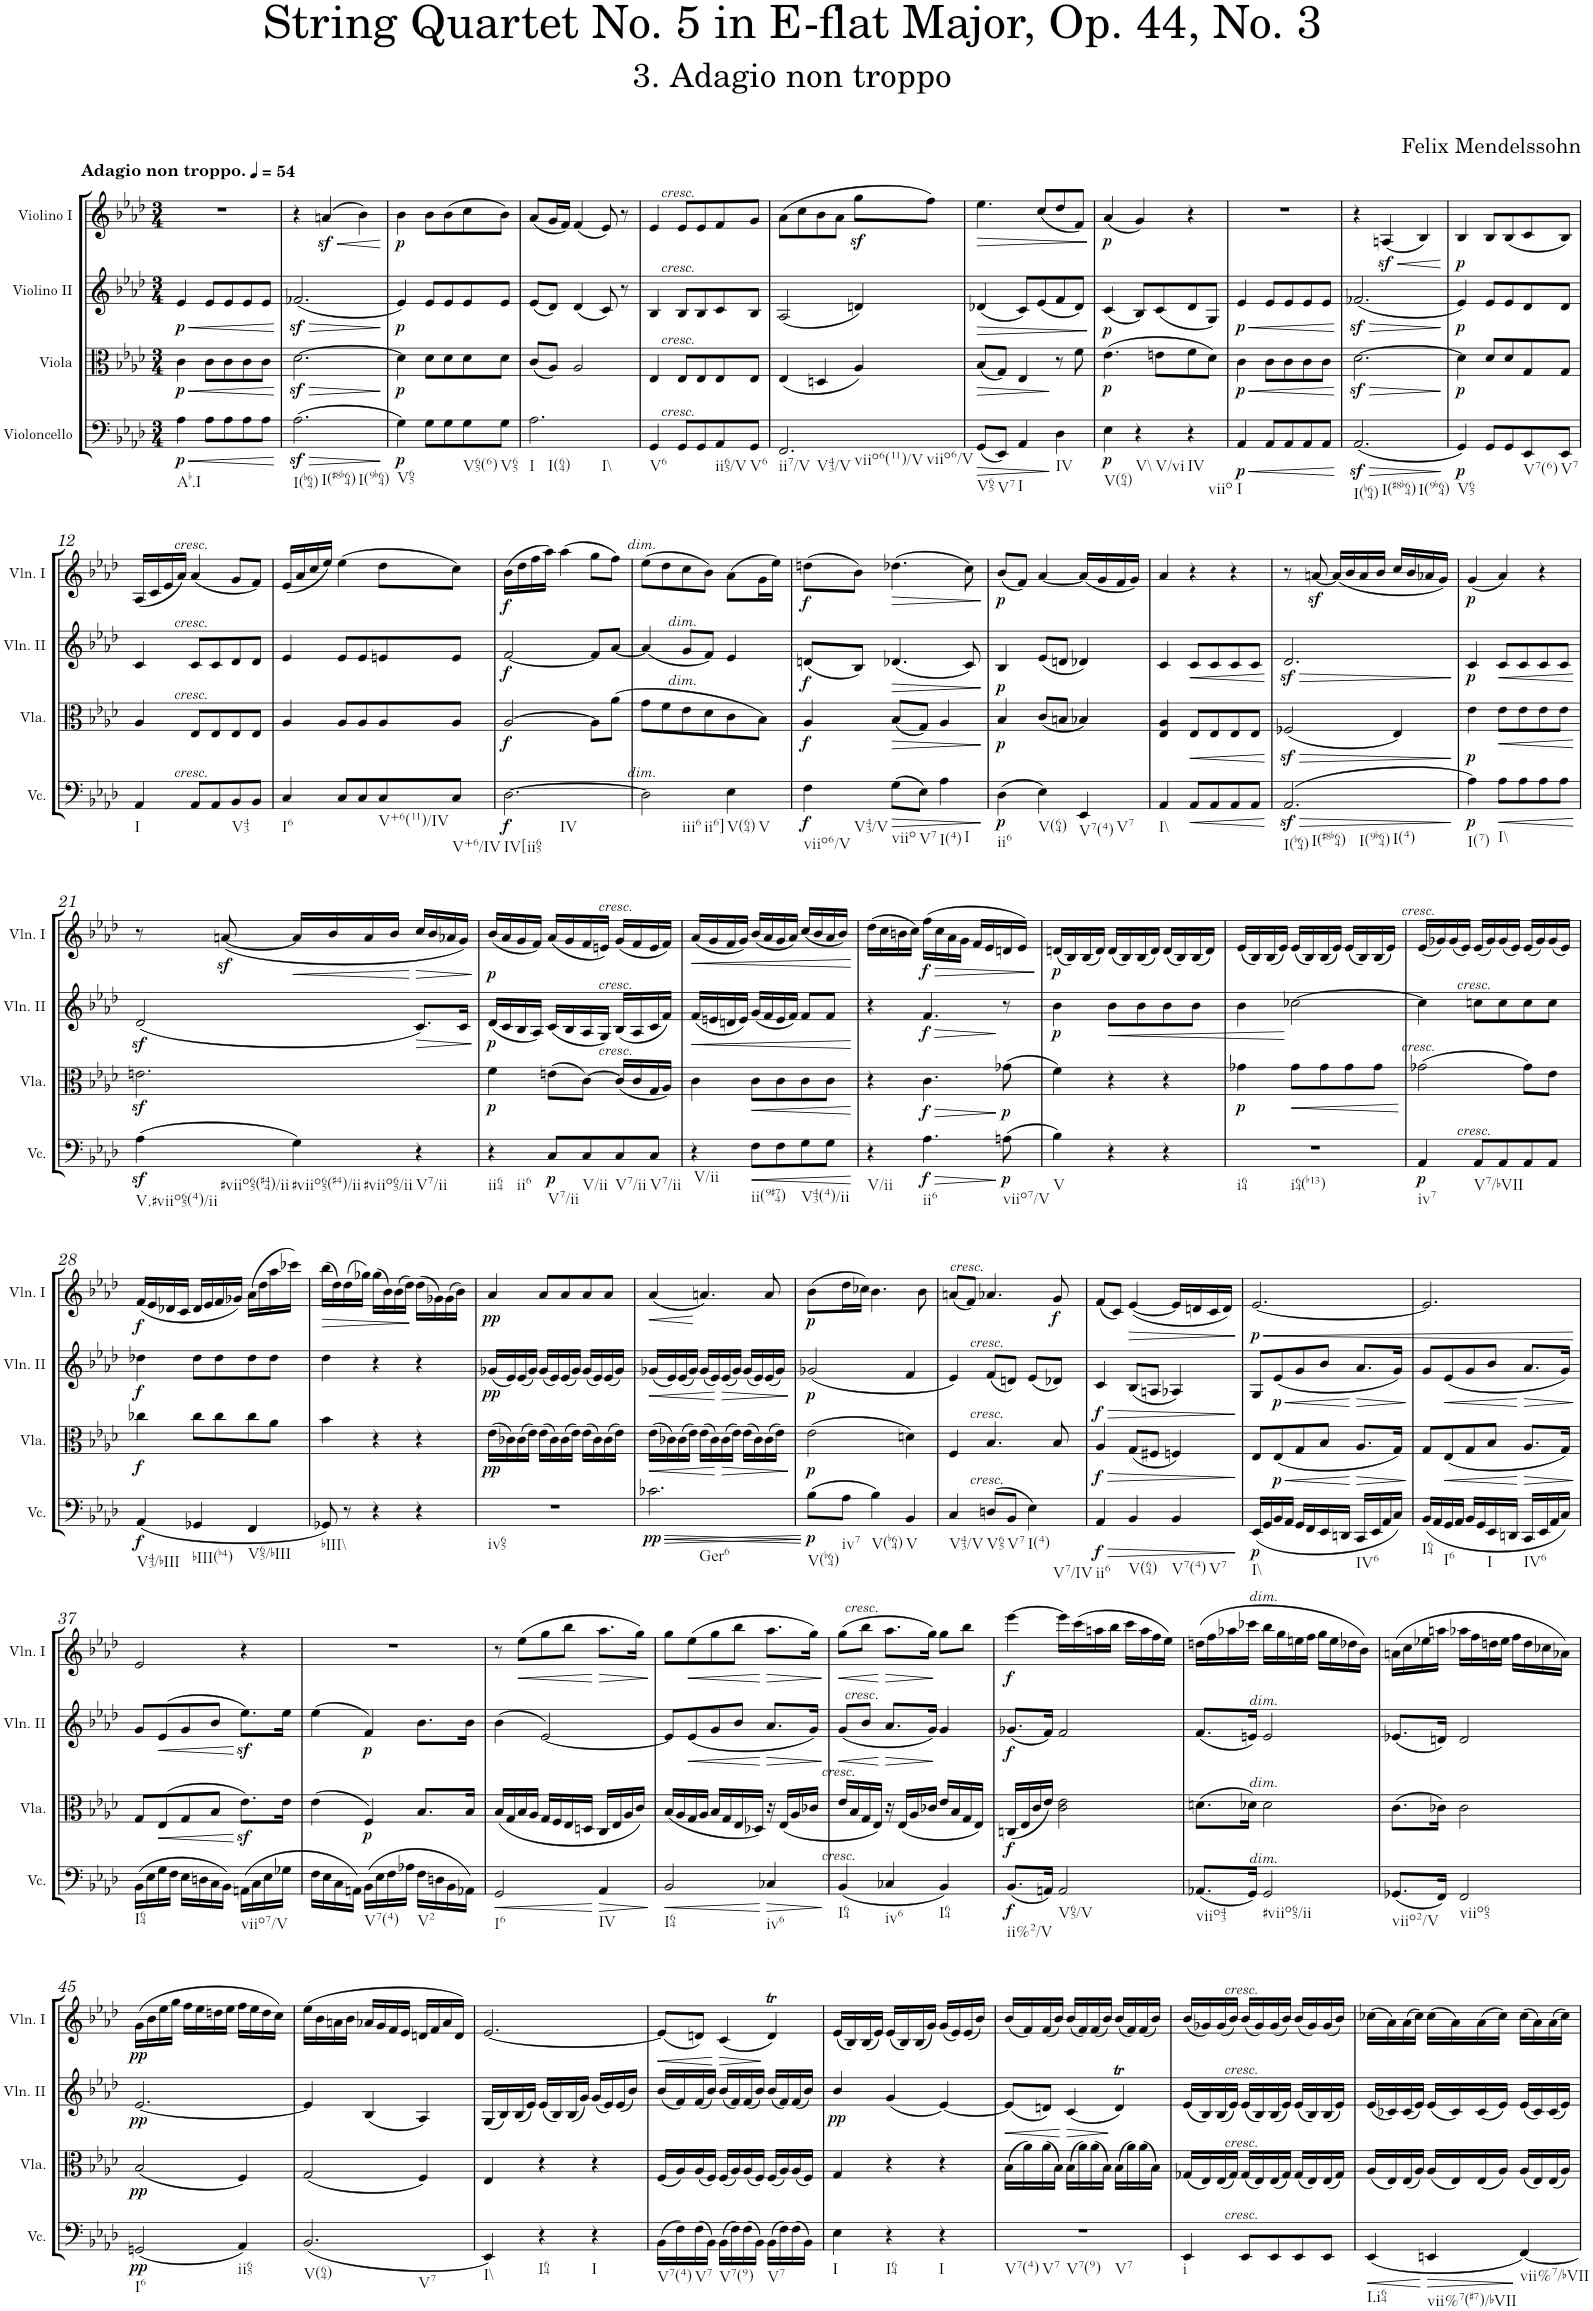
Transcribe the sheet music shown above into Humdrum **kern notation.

**kern	**dynam	**kern	**dynam	**kern	**dynam	**kern	**dynam
*part4	*part4	*part3	*part3	*part2	*part2	*part1	*part1
*staff4	*staff4	*staff3	*staff3	*staff2	*staff2	*staff1	*staff1
*I"Violoncello	*	*I"Viola	*	*I"Violino II	*	*I"Violino I	*
*I'Vc.	*	*I'Vla.	*	*I'Vln. II	*	*I'Vln. I	*
*clefF4	*	*clefC3	*	*clefG2	*	*clefG2	*
*k[b-e-a-d-]	*	*k[b-e-a-d-]	*	*k[b-e-a-d-]	*	*k[b-e-a-d-]	*
*M3/4	*	*M3/4	*	*M3/4	*	*M3/4	*
*MM54	*	*MM54	*	*MM54	*	*MM54	*
=1	=1	=1	=1	=1	=1	=1	=1
!	!	!	!	!	!	!LO:TX:a:B:t=Adagio non troppo.	!
!LO:TX:b:t=Ab.I	!	!	!	!	!	!	!
!	!LO:HP:b	!	!LO:HP:b	!	!LO:HP:b	!	!
!	!LO:DY:n=1:b	!	!LO:DY:n=1:b	!	!LO:DY:n=1:b	!	!
4A-\	< p	4c\	< p	4e-/	< p	2.r	.
8A-\L	.	8c\L	.	8e-/L	.	.	.
8A-\	.	8c\	.	8e-/	.	.	.
8A-\	.	8c\	.	8e-/	.	.	.
8A-\J	.	8c\J	.	8e-/J	.	.	.
.	[	.	[	.	[	.	.
=2	=2	=2	=2	=2	=2	=2	=2
!LO:TX:b:t=I(b64)	!	!	!	!	!	!	!
!LO:TX:b:t=I(#8b64)	!	!	!	!	!	!	!
!LO:TX:b:t=I(9b64)	!	!	!	!	!	!	!
!	!LO:HP:b	!	!LO:HP:b	!	!LO:HP:b	!	!
(2.A-z<\	>	[2.d-z<\	>	(2.f-Xz</	>	4r	.
!	!	!	!	!	!	!	!LO:HP:b
.	.	.	.	.	.	(4anz</	<
.	.	.	.	.	.	4b-\)	.
.	]	.	]	.	]	.	[
=3	=3	=3	=3	=3	=3	=3	=3
!LO:TX:b:t=V65	!	!	!	!	!	!	!
!	!LO:DY:b	!	!LO:DY:b	!	!LO:DY:b	!	!LO:DY:b
4G\)	p	4d-\]	p	4e-/)	p	4b-\	p
8G\L	.	8d-\L	.	8e-/L	.	8b-\L	.
8G\	.	8d-\	.	8e-/	.	(8b-\	.
!LO:TX:b:t=V65(6)	!	!	!	!	!	!	!
8G\	.	8d-\	.	8e-/	.	8cc\	.
!LO:TX:b:t=V65	!	!	!	!	!	!	!
8G\J	.	8d-\J	.	8e-/J	.	8b-\J)	.
=4	=4	=4	=4	=4	=4	=4	=4
!LO:TX:b:t=I	!	!	!	!	!	!	!
!LO:TX:b:t=I(64)	!	!	!	!	!	!	!
!LO:TX:b:t=I\\	!	!	!	!	!	!	!
2.A-\	.	(8c/L	.	(8e-/L	.	(8a-/L	.
.	.	8A-/J)	.	8d-/J)	.	16g/L	.
.	.	.	.	.	.	16f/JJ)	.
.	.	2A-/	.	(4d-/	.	(4f/	.
.	.	.	.	8c/)	.	8e-/)	.
.	.	.	.	8r	.	8r	.
=5	=5	=5	=5	=5	=5	=5	=5
!LO:TX:b:t=V6	!	!	!	!	!	!	!
4GG/	.	4E-/	.	4B-/	.	4e-/	.
!	!	!	!	!	!	!LO:TX:a:i:t=cresc.	!
!	!	!	!	!LO:TX:a:i:t=cresc.	!	!	!
!	!	!LO:TX:a:i:t=cresc.	!	!	!	!	!
!LO:TX:a:i:t=cresc.	!	!	!	!	!	!	!
8GG/L	.	8E-/L	.	8B-/L	.	8e-/L	.
8GG/	.	8E-/	.	8B-/	.	8e-/	.
!LO:TX:b:t=ii65/V	!	!	!	!	!	!	!
8AA-/	.	8E-/	.	8c/	.	8f/	.
!LO:TX:b:t=V6	!	!	!	!	!	!	!
8GG/J	.	8E-/J	.	8B-/J	.	8g/J	.
=6	=6	=6	=6	=6	=6	=6	=6
!LO:TX:b:t=ii7/V	!	!	!	!	!	!	!
!LO:TX:b:t=V43/V	!	!	!	!	!	!	!
!LO:TX:b:t=viio6(11)/V	!	!	!	!	!	!	!
!LO:TX:b:t=viio6/V	!	!	!	!	!	!	!
2.FF/	.	(4E-/	.	(2A-/	.	(8a-\L	.
.	.	.	.	.	.	8cc\	.
.	.	4Dn/	.	.	.	8b-\	.
.	.	.	.	.	.	8a-\J	.
.	.	4A-/)	.	4dn/)	.	8ggz<\L	.
.	.	.	.	.	.	8ff\J)	.
=7	=7	=7	=7	=7	=7	=7	=7
!LO:TX:b:t=V65	!	!	!	!	!	!	!
!	!LO:HP:b	!	!LO:HP:b	!	!LO:HP:b	!	!LO:HP:b
(8GG/L	>	(8B-/L	>	(4d-X/	>	4.ee-\	>
!LO:TX:b:t=V7	!	!	!	!	!	!	!
8EE-/J)	.	8G/J)	.	.	.	.	.
!LO:TX:b:t=I	!	!	!	!	!	!	!
4AA-/	.	4E-/	.	8c/L)	.	.	.
.	.	.	.	(8e-/	.	(8cc/L	.
!LO:TX:b:t=IV	!	!	!	!	!	!	!
4D-\	]	8r	]	8f/	.	8dd-/	.
.	.	8f\	.	8d-/J)	.	8f/J)	.
.	.	.	.	.	]	.	]
=8	=8	=8	=8	=8	=8	=8	=8
!LO:TX:b:t=V(64)	!	!	!	!	!	!	!
!	!LO:DY:b	!	!LO:DY:b	!	!LO:DY:b	!	!LO:DY:b
4E-\	p	(4.e-\	p	(4c/	p	(4a-/	p
!LO:TX:b:t=V\\	!	!	!	!	!	!	!
!LO:TX:b:t=V/vi	!	!	!	!	!	!	!
4r	.	.	.	8B-/L)	.	4g/)	.
.	.	8en\L	.	(8c/	.	.	.
!LO:TX:b:t=IV	!	!	!	!	!	!	!
!LO:TX:b:t=viio	!	!	!	!	!	!	!
4r	.	8f\	.	8d-/	.	4r	.
.	.	8d-\J)	.	8G/J)	.	.	.
=9	=9	=9	=9	=9	=9	=9	=9
!LO:TX:b:t=I	!	!	!	!	!	!	!
!	!LO:HP:b	!	!LO:HP:b	!	!LO:HP:b	!	!
!	!LO:DY:n=1:b	!	!LO:DY:n=1:b	!	!LO:DY:n=1:b	!	!
4AA-/	< p	4c\	< p	4e-/	< p	2.r	.
8AA-/L	.	8c\L	.	8e-/L	.	.	.
8AA-/	.	8c\	.	8e-/	.	.	.
8AA-/	.	8c\	.	8e-/	.	.	.
8AA-/J	.	8c\J	.	8e-/J	.	.	.
.	[	.	[	.	[	.	.
=10	=10	=10	=10	=10	=10	=10	=10
!LO:TX:b:t=I(b64)	!	!	!	!	!	!	!
!LO:TX:b:t=I(#8b64)	!	!	!	!	!	!	!
!LO:TX:b:t=I(9b64)	!	!	!	!	!	!	!
!	!LO:HP:b	!	!LO:HP:b	!	!LO:HP:b	!	!
(2.AA-z</	>	[2.d-z<\	>	(2.f-Xz</	>	4r	.
!	!	!	!	!	!	!	!LO:HP:b
.	.	.	.	.	.	(4Anz</	<
.	.	.	.	.	.	4B-/)	.
.	]	.	]	.	]	.	[
=11	=11	=11	=11	=11	=11	=11	=11
!LO:TX:b:t=V65	!	!	!	!	!	!	!
!	!LO:DY:b	!	!LO:DY:b	!	!LO:DY:b	!	!LO:DY:b
4GG/)	p	4d-\]	p	4e-/)	p	4B-/	p
8GG/L	.	8d-/L	.	8e-/L	.	8B-/L	.
8GG/	.	8d-/	.	8e-/	.	(8B-/	.
!LO:TX:b:t=V7(6)	!	!	!	!	!	!	!
8EE-/	.	8G/	.	8d-/	.	8c/	.
!LO:TX:b:t=V7	!	!	!	!	!	!	!
8EE-/J	.	8G/J	.	8d-/J	.	8B-/J)	.
!!LO:LB:g=z
=12	=12	=12	=12	=12	=12	=12	=12
!LO:TX:b:t=I	!	!	!	!	!	!	!
4AA-/	.	4A-/	.	4c/	.	(16A-/LL	.
.	.	.	.	.	.	16c/	.
.	.	.	.	.	.	16e-/	.
.	.	.	.	.	.	16a-/JJ)	.
!	!	!	!	!	!	!LO:TX:a:i:t=cresc.	!
!	!	!	!	!LO:TX:a:i:t=cresc.	!	!	!
!	!	!LO:TX:a:i:t=cresc.	!	!	!	!	!
!LO:TX:a:i:t=cresc.	!	!	!	!	!	!	!
8AA-/L	.	8E-/L	.	8c/L	.	(4a-/	.
8AA-/	.	8E-/	.	8c/	.	.	.
!LO:TX:b:t=V43	!	!	!	!	!	!	!
8BB-/	.	8E-/	.	8d-/	.	8g/L	.
8BB-/J	.	8E-/J	.	8d-/J	.	8f/J)	.
=13	=13	=13	=13	=13	=13	=13	=13
!LO:TX:b:t=I6	!	!	!	!	!	!	!
4C/	.	4A-/	.	4e-/	.	(16e-/LL	.
.	.	.	.	.	.	16a-/	.
.	.	.	.	.	.	16cc/	.
.	.	.	.	.	.	16ee-/JJ)	.
8C/L	.	8A-/L	.	8e-/L	.	(4ee-\	.
8C/	.	8A-/	.	8e-/	.	.	.
!LO:TX:b:t=V+6(11)/IV	!	!	!	!	!	!	!
8C/	.	8A-/	.	8en/	.	8dd-\L	.
!LO:TX:b:t=V+6/IV	!	!	!	!	!	!	!
8C/J	.	8A-/J	.	8e/J	.	8cc\J)	.
=14	=14	=14	=14	=14	=14	=14	=14
!LO:TX:b:t=IV[ii65	!	!	!	!	!	!	!
!LO:TX:b:t=IV	!	!	!	!	!	!	!
!	!LO:DY:b	!	!LO:DY:b	!	!LO:DY:b	!	!LO:DY:b
[2.D-\	f	[2A-/	f	[2f/	f	(16b-\LL	f
.	.	.	.	.	.	16dd-\	.
.	.	.	.	.	.	16ff\	.
.	.	.	.	.	.	16aa-\JJ)	.
.	.	.	.	.	.	(4aa-\	.
.	.	8A-\L]	.	8f/L]	.	8gg\L	.
.	.	(8a-\J	.	[8a-/J	.	8ff\J)	.
=15	=15	=15	=15	=15	=15	=15	=15
!	!	!	!	!	!	!LO:TX:a:i:t=dim.	!
!LO:TX:a:i:t=dim.	!	!	!	!	!	!	!
!LO:TX:b:t=iii6	!	!	!	!	!	!	!
!LO:TX:b:t=ii6]	!	!	!	!	!	!	!
2D-\]	.	8g\L	.	(4a-/]	.	(8ee-\L	.
.	.	8f\	.	.	.	8dd-\	.
!	!	!	!	!LO:TX:a:i:t=dim.	!	!	!
!	!	!LO:TX:a:i:t=dim.	!	!	!	!	!
.	.	8e-\	.	8g/L	.	8cc\	.
.	.	8d-\	.	8f/J)	.	8b-\J)	.
!LO:TX:b:t=V(64)	!	!	!	!	!	!	!
!LO:TX:b:t=V	!	!	!	!	!	!	!
4E-\	.	8c\	.	4e-/	.	(8a-\L	.
.	.	8B-\J)	.	.	.	16g\L	.
.	.	.	.	.	.	16ee-\JJ)	.
=16	=16	=16	=16	=16	=16	=16	=16
!LO:TX:b:t=viio6/V	!	!	!	!	!	!	!
!LO:TX:b:t=V43/V	!	!	!	!	!	!	!
!	!LO:DY:b	!	!LO:DY:b	!	!LO:DY:b	!	!LO:DY:b
4F\	f	4A-/	f	(8dn/L	f	(8ddn\L	f
.	.	.	.	8B-/J)	.	8b-\J)	.
!LO:TX:b:t=viio	!	!	!	!	!	!	!
!	!LO:HP:b	!	!LO:HP:b	!	!LO:HP:b	!	!LO:HP:b
(8G\L	>	(8B-/L	>	(4.d-X/	>	(4.dd-X\	>
!LO:TX:b:t=V7	!	!	!	!	!	!	!
8E-\J)	.	8G/J)	.	.	.	.	.
!LO:TX:b:t=I(4)	!	!	!	!	!	!	!
!LO:TX:b:t=I	!	!	!	!	!	!	!
4A-\	.	4A-/	.	.	.	.	.
.	.	.	.	8c/)	.	8cc\)	.
.	]	.	]	.	]	.	]
=17	=17	=17	=17	=17	=17	=17	=17
!LO:TX:b:t=ii6	!	!	!	!	!	!	!
!	!LO:DY:b	!	!LO:DY:b	!	!LO:DY:b	!	!LO:DY:b
(4D-\	p	4B-/	p	4B-/	p	(8b-/L	p
.	.	.	.	.	.	8f/J)	.
!LO:TX:b:t=V(64)	!	!	!	!	!	!	!
4E-\)	.	(8c/L	.	(8e-/L	.	[4a-/	.
.	.	8Bn/J	.	8dn/J	.	.	.
!LO:TX:b:t=V7(4)	!	!	!	!	!	!	!
!LO:TX:b:t=V7	!	!	!	!	!	!	!
4EE-/	.	4B-X/)	.	4d-X/)	.	(16a-/LL]	.
.	.	.	.	.	.	16g/	.
.	.	.	.	.	.	16f/	.
.	.	.	.	.	.	16g/JJ)	.
=18	=18	=18	=18	=18	=18	=18	=18
!LO:TX:b:t=I\\	!	!	!	!	!	!	!
4AA-/	.	4E-/ 4A-/	.	4c/	.	4a-/	.
!	!LO:HP:b	!	!LO:HP:b	!	!LO:HP:b	!	!
8AA-/L	<	8E-/L	<	8c/L	<	4r	.
8AA-/	.	8E-/	.	8c/	.	.	.
8AA-/	.	8E-/	.	8c/	.	4r	.
8AA-/J	.	8E-/J	.	8c/J	.	.	.
.	[	.	[	.	[	.	.
=19	=19	=19	=19	=19	=19	=19	=19
!LO:TX:b:t=I(b64)	!	!	!	!	!	!	!
!LO:TX:b:t=I(#8b64)	!	!	!	!	!	!	!
!LO:TX:b:t=I(9b64)	!	!	!	!	!	!	!
!LO:TX:b:t=I(4)	!	!	!	!	!	!	!
!	!LO:HP:b	!	!LO:HP:b	!	!LO:HP:b	!	!
(>2.AA-z</	>	(2F-Xz</	>	2.d-z</	>	8r	.
.	.	.	.	.	.	[8anz</	.
.	.	.	.	.	.	(16a/LL]	.
.	.	.	.	.	.	16b-/	.
.	.	.	.	.	.	16a/	.
.	.	.	.	.	.	16b-/JJ	.
.	.	4E-/)	.	.	.	16cc/LL	.
.	.	.	.	.	.	16b-/	.
.	.	.	.	.	.	16a-X/	.
.	.	.	.	.	.	16g/JJ)	.
.	]	.	]	.	]	.	.
=20	=20	=20	=20	=20	=20	=20	=20
!LO:TX:b:t=I(7)	!	!	!	!	!	!	!
!	!LO:DY:b	!	!LO:DY:b	!	!LO:DY:b	!	!LO:DY:b
4A-\)	p	4e-\	p	4c/	p	(4g/	p
!LO:TX:b:t=I\\	!	!	!	!	!	!	!
!	!LO:HP:b	!	!LO:HP:b	!	!LO:HP:b	!	!
8A-\L	<	8e-\L	<	8c/L	<	4a-/)	.
8A-\	.	8e-\	.	8c/	.	.	.
8A-\	.	8e-\	.	8c/	.	4r	.
8A-\J	.	8e-\J	.	8c/J	.	.	.
.	[	.	[	.	[	.	.
!!LO:LB:g=z
=21	=21	=21	=21	=21	=21	=21	=21
!LO:TX:b:t=V.#viio65(4)/ii	!	!	!	!	!	!	!
!LO:TX:b:t=#viio65(#44)/ii	!	!	!	!	!	!	!
(4A-z<\	.	2.enz<\	.	(2d-z</	.	8r	.
.	.	.	.	.	.	([8anz</	.
!LO:TX:b:t=#viio65(#4)/ii	!	!	!	!	!	!	!
!LO:TX:b:t=#viio65/ii	!	!	!	!	!	!	!
!	!	!	!	!	!	!	!LO:HP:b
4G\)	.	.	.	.	.	16a/LL]	<
.	.	.	.	.	.	16b-/	.
.	.	.	.	.	.	16a/	.
.	.	.	.	.	.	16b-/JJ	.
!LO:TX:b:t=V7/ii	!	!	!	!	!	!	!
!	!	!	!	!	!LO:HP:b	!	!LO:HP:n=1:b
4r	.	.	.	8.c/L)	>	16cc/LL	[ >
.	.	.	.	.	.	16b-/	.
.	.	.	.	.	.	16a-X/	.
.	.	.	.	16c/Jk	.	16g/JJ)	.
.	.	.	.	.	]	.	]
=22	=22	=22	=22	=22	=22	=22	=22
!LO:TX:b:t=ii64	!	!	!	!	!	!	!
!LO:TX:b:t=ii6	!	!	!	!	!	!	!
!	!	!	!LO:DY:b	!	!LO:DY:b	!	!LO:DY:b
4r	.	4f\	p	(16d-/LL	p	(16b-/LL	p
.	.	.	.	16c/	.	16a-/	.
.	.	.	.	16B-/	.	16g/	.
.	.	.	.	16A-/JJ)	.	16f/JJ)	.
!LO:TX:b:t=V7/ii	!	!	!	!	!	!	!
!	!LO:DY:b	!	!	!	!	!	!
8C/L	p	(8en\L	.	(16c/LL	.	(16a-/LL	.
.	.	.	.	16B-/	.	16g/	.
!LO:TX:b:t=V/ii	!	!	!	!	!	!	!
8C/	.	[8c\J)	.	16A-/	.	16f/	.
.	.	.	.	16G/JJ)	.	16en/JJ)	.
!	!	!	!	!	!	!LO:TX:a:i:t=cresc.	!
!	!	!	!	!LO:TX:a:i:t=cresc.	!	!	!
!	!	!LO:TX:a:i:t=cresc.	!	!	!	!	!
!LO:TX:b:t=V7/ii	!	!	!	!	!	!	!
8C/	.	(16c/LL]	.	(16B-/LL	.	(16g/LL	.
.	.	16c/	.	16A-/	.	16f/	.
!LO:TX:b:t=V7/ii	!	!	!	!	!	!	!
8C/J	.	16G/	.	16c/	.	16e/	.
.	.	16A-/JJ)	.	16f/JJ)	.	16f/JJ)	.
=23	=23	=23	=23	=23	=23	=23	=23
!LO:TX:b:t=V/ii	!	!	!	!	!	!	!
!	!	!	!	!	!LO:HP:b	!	!LO:HP:b
4r	.	4c\	.	(16f/LL	<	(16a-/LL	<
.	.	.	.	16en/	.	16g/	.
.	.	.	.	16dn/	.	16f/	.
.	.	.	.	16e/JJ)	.	16g/JJ)	.
!LO:TX:b:t=ii(9#74)	!	!	!	!	!	!	!
!	!LO:HP:b	!	!LO:HP:b	!	!	!	!
8F\L	<	8c\L	<	(16g/LL	.	(16b-/LL	.
.	.	.	.	16f/	.	16a-/	.
8F\	.	8c\	.	16e/	.	16g/	.
.	.	.	.	16f/JJ)	.	16a-/JJ)	.
!LO:TX:b:t=V43(4)/ii	!	!	!	!	!	!	!
8G\	.	8c\	.	8f/L	.	(16cc/LL	.
.	.	.	.	.	.	16b-/	.
8G\J	.	8c\J	.	8f/J	.	16a-/	.
.	.	.	.	.	.	16b-/JJ)	.
.	[	.	[	.	[	.	[
=24	=24	=24	=24	=24	=24	=24	=24
!LO:TX:b:t=V/ii	!	!	!	!	!	!	!
4r	.	4r	.	4r	.	(16dd-\LL	.
.	.	.	.	.	.	16cc\	.
.	.	.	.	.	.	16bn\	.
.	.	.	.	.	.	16cc\JJ)	.
!LO:TX:b:t=ii6	!	!	!	!	!	!	!
!	!LO:HP:b	!	!LO:HP:b	!	!LO:HP:b	!	!LO:HP:b
!	!LO:DY:n=1:b	!	!LO:DY:n=1:b	!	!LO:DY:n=1:b	!	!LO:DY:n=1:b
4.A-\	> f	4.c\	> f	4.f/	> f	(16ff\LL	> f
.	.	.	.	.	.	16cc\	.
.	.	.	.	.	.	16a-\	.
.	.	.	.	.	.	16g\JJ	.
.	.	.	.	.	.	16f/LL	.
.	.	.	.	.	.	16e-/	.
!LO:TX:b:t=viio7/V	!	!	!	!	!	!	!
!	!LO:DY:n=2:b	!	!LO:DY:n=2:b	!	!	!	!
(8An\	] p	(8g-X\	] p	8r	]	16dn/	.
.	.	.	.	.	.	16e-/JJ)	.
.	.	.	.	.	.	.	]
=25	=25	=25	=25	=25	=25	=25	=25
!LO:TX:b:t=V	!	!	!	!	!	!	!
!	!	!	!	!	!LO:DY:b	!	!LO:DY:b
4B-\)	.	4f\)	.	4b-\	p	(16dn/LL	p
.	.	.	.	.	.	16B-/)	.
.	.	.	.	.	.	(16B-/	.
.	.	.	.	.	.	16d/JJ)	.
!	!	!	!	!	!LO:HP:b	!	!
4r	.	4r	.	8b-\L	<	(16d/LL	.
.	.	.	.	.	.	16B-/)	.
.	.	.	.	8b-\	.	(16B-/	.
.	.	.	.	.	.	16d/JJ)	.
4r	.	4r	.	8b-\	.	(16d/LL	.
.	.	.	.	.	.	16B-/)	.
.	.	.	.	8b-\J	.	(16B-/	.
.	.	.	.	.	.	16d/JJ)	.
=26	=26	=26	=26	=26	=26	=26	=26
!LO:TX:b:t=i64	!	!	!	!	!	!	!
!LO:TX:b:t=i64(b13)	!	!	!	!	!	!	!
!	!	!	!LO:DY:b	!	!	!	!
2.r	.	4g-X\	p	4b-\	.	(16e-/LL	.
.	.	.	.	.	.	16B-/)	.
.	.	.	.	.	.	(16B-/	.
.	.	.	.	.	.	16e-/JJ)	.
!	!	!	!LO:HP:b	!	!	!	!
.	.	8g-\L	<	[2cc-X\	[	(16e-/LL	.
.	.	.	.	.	.	16B-/)	.
.	.	8g-\	.	.	.	(16B-/	.
.	.	.	.	.	.	16e-/JJ)	.
.	.	8g-\	.	.	.	(16e-/LL	.
.	.	.	.	.	.	16B-/)	.
.	.	8g-\J	.	.	.	(16B-/	.
.	.	.	.	.	.	16e-/JJ)	.
.	.	.	[	.	.	.	.
=27	=27	=27	=27	=27	=27	=27	=27
!	!	!	!	!	!	!LO:TX:a:i:t=cresc.	!
!	!	!LO:TX:a:i:t=cresc.	!	!	!	!	!
!LO:TX:b:t=iv7	!	!	!	!	!	!	!
!	!LO:DY:b	!	!	!	!	!	!
4AA-/	p	(2g-X\	.	4cc-\]	.	(16e-/LL	.
.	.	.	.	.	.	16g-X/)	.
.	.	.	.	.	.	(16g-/	.
.	.	.	.	.	.	16e-/JJ)	.
!	!	!	!	!LO:TX:a:i:t=cresc.	!	!	!
!LO:TX:a:i:t=cresc.	!	!	!	!	!	!	!
!LO:TX:b:t=V7/bVII	!	!	!	!	!	!	!
8AA-/L	.	.	.	8ccn\L	.	(16e-/LL	.
.	.	.	.	.	.	16g-/)	.
8AA-/	.	.	.	8cc\	.	(16g-/	.
.	.	.	.	.	.	16e-/JJ)	.
8AA-/	.	8g-\L)	.	8cc\	.	(16e-/LL	.
.	.	.	.	.	.	16g-/)	.
8AA-/J	.	8e-\J	.	8cc\J	.	(16g-/	.
.	.	.	.	.	.	16e-/JJ)	.
!!LO:LB:g=z
=28	=28	=28	=28	=28	=28	=28	=28
!LO:TX:b:t=V43/bIII	!	!	!	!	!	!	!
!	!LO:DY:b	!	!LO:DY:b	!	!LO:DY:b	!	!LO:DY:b
(4AA-/	f	4cc-X\	f	4dd-X\	f	(16f/LL	f
.	.	.	.	.	.	16e-/	.
.	.	.	.	.	.	16d-X/	.
.	.	.	.	.	.	16c/JJ	.
!LO:TX:b:t=bIII(b4)	!	!	!	!	!	!	!
4GG-X/	.	8cc-\L	.	8dd-\L	.	16d-/LL	.
.	.	.	.	.	.	16e-/	.
.	.	8cc-\	.	8dd-\	.	16f/	.
.	.	.	.	.	.	16g-X/JJ)	.
!LO:TX:b:t=V65/bIII	!	!	!	!	!	!	!
4FF/	.	8cc-\	.	8dd-\	.	(16a-\LL	.
.	.	.	.	.	.	16dd-\	.
.	.	8a-\J	.	8dd-\J	.	16aa-\	.
.	.	.	.	.	.	16ccc-X\JJ)	.
=29	=29	=29	=29	=29	=29	=29	=29
!LO:TX:b:t=bIII\\	!	!	!	!	!	!	!
!	!	!	!	!	!	!	!LO:HP:b
8GG-X/)	.	4b-\	.	4dd-\	.	(16bb-\LL	>
.	.	.	.	.	.	16dd-\)	.
8r	.	.	.	.	.	(16dd-\	.
.	.	.	.	.	.	16gg-X\JJ)	.
4r	.	4r	.	4r	.	(16gg-\LL	.
.	.	.	.	.	.	16b-\)	.
.	.	.	.	.	.	(16b-\	.
.	.	.	.	.	.	16dd-\JJ)	.
4r	.	4r	.	4r	.	(16dd-\LL	]
.	.	.	.	.	.	16g-X\)	.
.	.	.	.	.	.	(16g-\	.
.	.	.	.	.	.	16b-\JJ)	.
=30	=30	=30	=30	=30	=30	=30	=30
!LO:TX:b:t=iv65	!	!	!	!	!	!	!
!	!	!	!LO:DY:b	!	!LO:DY:b	!	!LO:DY:b
2.r	.	(16e-\LL	pp	(16g-X/LL	pp	4a-/	pp
.	.	16c-X\)	.	16e-/)	.	.	.
.	.	(16c-\	.	(16e-/	.	.	.
.	.	16e-\JJ)	.	16g-/JJ)	.	.	.
.	.	(16e-\LL	.	(16g-/LL	.	8a-/L	.
.	.	16c-\)	.	16e-/)	.	.	.
.	.	(16c-\	.	(16e-/	.	8a-/	.
.	.	16e-\JJ)	.	16g-/JJ)	.	.	.
.	.	(16e-\LL	.	(16g-/LL	.	8a-/	.
.	.	16c-\)	.	16e-/)	.	.	.
.	.	(16c-\	.	(16e-/	.	8a-/J	.
.	.	16e-\JJ)	.	16g-/JJ)	.	.	.
=31	=31	=31	=31	=31	=31	=31	=31
!LO:TX:b:t=Ger6	!	!	!	!	!	!	!
!	!LO:HP:b	!	!	!	!	!	!
!	!LO:HP:n=1:b	!	!LO:HP:b	!	!LO:HP:b	!	!LO:HP:b
!	!LO:DY:n=1:b	!	!	!	!	!	!
2.c-X\	< > pp	(16e-\LL	<	(16g-X/LL	<	(4a-/	<
.	.	16c-X\)	.	16e-/)	.	.	.
.	.	(16c-\	.	(16e-/	.	.	.
.	.	16e-\JJ)	.	16g-/JJ)	.	.	.
.	.	(16e-\LL	.	(16g-/LL	.	4.an/)	[
.	.	16c-\)	.	16e-/)	.	.	.
!	!	!	!LO:HP:n=1:b	!	!LO:HP:n=1:b	!	!
.	.	(16c-\	[ >	(16e-/	[ >	.	.
.	.	16e-\JJ)	.	16g-/JJ)	.	.	.
.	.	(16e-\LL	.	(16g-/LL	.	.	.
.	.	16c-\)	.	16e-/)	.	.	.
.	.	(16c-\	.	(16e-/	.	8a/	.
.	.	16e-\JJ)	.	16g-/JJ)	.	.	.
.	[	.	]	.	]	.	.
=32	=32	=32	=32	=32	=32	=32	=32
!LO:TX:b:t=V(b64)	!	!	!	!	!	!	!
!	!LO:DY:b	!	!LO:DY:b	!	!LO:DY:b	!	!LO:DY:b
(8B-\L	p	(2e-\	p	(2g-X/	p	(8b-\L	p
!LO:TX:b:t=iv7	!	!	!	!	!	!	!
8A-\J	]	.	.	.	.	16dd-\L	.
.	.	.	.	.	.	16cc-X\JJ)	.
!LO:TX:b:t=V(b64)	!	!	!	!	!	!	!
4B-\)	.	.	.	.	.	4.b-\	.
!LO:TX:b:t=V	!	!	!	!	!	!	!
4BB-/	.	4dn\)	.	4f/	.	.	.
.	.	.	.	.	.	8b-\	.
=33	=33	=33	=33	=33	=33	=33	=33
!LO:TX:b:t=V43/V	!	!	!	!	!	!	!
4C/	.	4F/	.	4e-/)	.	(8an/L	.
!	!	!	!	!	!	!LO:TX:a:i:t=cresc.	!
.	.	.	.	.	.	8f/J)	.
!	!	!	!	!LO:TX:a:i:t=cresc.	!	!	!
!	!	!LO:TX:a:i:t=cresc.	!	!	!	!	!
!LO:TX:a:i:t=cresc.	!	!	!	!	!	!	!
!LO:TX:b:t=V65	!	!	!	!	!	!	!
(8Dn/L	.	4.B-/	.	(8f/L	.	4.a-X/	.
!LO:TX:b:t=V7	!	!	!	!	!	!	!
8BB-/J	.	.	.	8dn/J)	.	.	.
!LO:TX:b:t=I(4)	!	!	!	!	!	!	!
!LO:TX:b:t=V7/IV	!	!	!	!	!	!	!
4E-\)	.	.	.	(8e-/L	.	.	.
!	!	!	!	!	!	!	!LO:DY:b
.	.	8B-/	.	8d-X/J)	.	8g/	f
=34	=34	=34	=34	=34	=34	=34	=34
!LO:TX:b:t=ii6	!	!	!	!	!	!	!
!	!LO:HP:b	!	!LO:HP:b	!	!LO:HP:b	!	!
!	!LO:DY:n=1:b	!	!LO:DY:n=1:b	!	!LO:DY:n=1:b	!	!
4AA-/	> f	4A-/	> f	4c/	> f	(8f/L	.
.	.	.	.	.	.	8c/J)	.
!LO:TX:b:t=V(64)	!	!	!	!	!	!	!
!	!	!	!	!	!	!	!LO:HP:b
4BB-/	.	(8G/L	.	(8B-/L	.	([4e-/	>
.	.	8F#X/J	.	8An/J	.	.	.
!LO:TX:b:t=V7(4)	!	!	!	!	!	!	!
!LO:TX:b:t=V7	!	!	!	!	!	!	!
4BB-/	.	4Fn/)	.	4A-X/)	.	16e-/LL]	.
.	.	.	.	.	.	16dn/	.
.	.	.	.	.	.	16c/	.
.	.	.	.	.	.	16d/JJ)	.
.	]	.	]	.	]	.	]
=35	=35	=35	=35	=35	=35	=35	=35
!LO:TX:b:t=I\\	!	!	!	!	!	!	!
!	!LO:DY:b	!	!	!	!	!	!LO:HP:b
!	!	!	!	!	!	!	!LO:DY:n=1:b
(16EE-/LL	p	8E-/L	.	8G/L	.	[2.e-/	< p
16GG/	.	.	.	.	.	.	.
!	!	!	!LO:HP:b	!	!LO:HP:b	!	!
!	!	!	!LO:DY:n=1:b	!	!LO:DY:n=1:b	!	!
16BB-/	.	(8E-/	< p	(8e-/	< p	.	.
16AA-/JJ	.	.	.	.	.	.	.
16GG/LL	.	8G/	.	8g/	.	.	.
16FF/	.	.	.	.	.	.	.
16EE-/	.	8B-/J	.	8b-/J	.	.	.
16DDn/JJ	.	.	.	.	.	.	.
!LO:TX:b:t=IV6	!	!	!	!	!	!	!
!	!	!	!LO:HP:n=1:b	!	!LO:HP:n=1:b	!	!
16CC/LL	.	8.A-/L	[ >	8.a-/L	[ >	.	.
16EE-/	.	.	.	.	.	.	.
16AA-/	.	.	.	.	.	.	.
16C/JJ)	.	16G/Jk)	.	16g/Jk)	.	.	.
.	.	.	]	.	]	.	.
=36	=36	=36	=36	=36	=36	=36	=36
!LO:TX:b:t=I64	!	!	!	!	!	!	!
(16BB-/LL	.	8G/L	.	8g/L	.	2.e-/]	.
16AA-/	.	.	.	.	.	.	.
!LO:TX:b:t=I6	!	!	!	!	!	!	!
!	!	!	!LO:HP:b	!	!LO:HP:b	!	!
16GG/	.	(8E-/	<	(8e-/	<	.	.
16AA-/JJ	.	.	.	.	.	.	.
16BB-/LL	.	8G/	.	8g/	.	.	.
16GG/	.	.	.	.	.	.	.
!LO:TX:b:t=I	!	!	!	!	!	!	!
16EE-/	.	8B-/J	.	8b-/J	.	.	.
16DDn/JJ	.	.	.	.	.	.	.
!LO:TX:b:t=IV6	!	!	!	!	!	!	!
!	!	!	!LO:HP:n=1:b	!	!LO:HP:n=1:b	!	!
16CC/LL	.	8.A-/L	[ >	8.a-/L	[ >	.	.
16EE-/	.	.	.	.	.	.	.
16AA-/	.	.	.	.	.	.	.
16C/JJ)	.	16G/Jk)	.	16g/Jk)	.	.	.
.	.	.	]	.	]	.	[
!!LO:LB:g=z
=37	=37	=37	=37	=37	=37	=37	=37
!LO:TX:b:t=I64	!	!	!	!	!	!	!
(16BB-\LL	.	8G/L	.	8g/L	.	2e-/	.
16E-\	.	.	.	.	.	.	.
!	!	!	!LO:HP:b	!	!LO:HP:b	!	!
16G\	.	(8E-/	<	(8e-/	<	.	.
16F\JJ	.	.	.	.	.	.	.
16E-\LL	.	8G/	.	8g/	.	.	.
16Dn\	.	.	.	.	.	.	.
16C\	.	8B-/J	.	8b-/J	.	.	.
16BB-\JJ)	.	.	.	.	.	.	.
!LO:TX:b:t=viio7/V	!	!	!	!	!	!	!
(16AAn\LL	.	8.e-z<\L)	[	8.ee-z<\L)	[	4r	.
16C\	.	.	.	.	.	.	.
16E-\	.	.	.	.	.	.	.
16G-X\JJ	.	16e-\Jk	.	16ee-\Jk	.	.	.
=38	=38	=38	=38	=38	=38	=38	=38
16F\LL	.	(4e-\	.	(4ee-\	.	2.r	.
16E-\	.	.	.	.	.	.	.
16C\	.	.	.	.	.	.	.
16AAn\JJ)	.	.	.	.	.	.	.
!LO:TX:b:t=V7(4)	!	!	!	!	!	!	!
!	!	!	!LO:DY:b	!	!LO:DY:b	!	!
(16BB-\LL	.	4F/)	p	4f/)	p	.	.
16E-\	.	.	.	.	.	.	.
16F\	.	.	.	.	.	.	.
16A-X\JJ	.	.	.	.	.	.	.
!LO:TX:b:t=V2	!	!	!	!	!	!	!
16F\LL	.	8.B-/L	.	8.b-\L	.	.	.
16Dn\	.	.	.	.	.	.	.
16BB-\	.	.	.	.	.	.	.
16AA-X\JJ)	.	16B-/Jk	.	16b-\Jk	.	.	.
=39	=39	=39	=39	=39	=39	=39	=39
!LO:TX:b:t=I6	!	!	!	!	!	!	!
!	!LO:HP:b	!	!	!	!	!	!
2GG/	<	(16B-/LL	.	(4b-\	.	8r	.
.	.	16G/	.	.	.	.	.
!	!	!	!	!	!	!	!LO:HP:b
.	.	16B-/	.	.	.	(8ee-\L	<
.	.	16A-/JJ	.	.	.	.	.
.	.	16G/LL	.	[2e-/)	.	8gg\	.
.	.	16F/	.	.	.	.	.
.	.	16E-/	.	.	.	8bb-\J	.
.	.	16Dn/JJ	.	.	.	.	.
!LO:TX:b:t=IV	!	!	!	!	!	!	!
!	!LO:HP:n=1:b	!	!	!	!	!	!LO:HP:n=1:b
4AA-/	[ >	16C/LL	.	.	.	8.aa-\L	[ >
.	.	16E-/	.	.	.	.	.
.	.	16A-/	.	.	.	.	.
.	.	16c/JJ)	.	.	.	16gg\Jk)	.
.	]	.	.	.	.	.	]
=40	=40	=40	=40	=40	=40	=40	=40
!LO:TX:b:t=I64	!	!	!	!	!	!	!
!	!LO:HP:b	!	!	!	!	!	!
2BB-/	<	(16B-/LL	.	8e-/L]	.	8gg\L	.
.	.	16A-/	.	.	.	.	.
!	!	!	!	!	!LO:HP:b	!	!LO:HP:b
.	.	16G/	.	(8e-/	<	(8ee-\	<
.	.	16A-/JJ	.	.	.	.	.
.	.	16B-/LL	.	8g/	.	8gg\	.
.	.	16G/	.	.	.	.	.
.	.	16E-/	.	8b-/J	.	8bb-\J	.
.	.	16D-X/JJ)	.	.	.	.	.
!LO:TX:b:t=iv6	!	!	!	!	!	!	!
!	!LO:HP:n=1:b	!	!	!	!LO:HP:n=1:b	!	!LO:HP:n=1:b
4C-X/	[ >	16r	.	8.a-/L	[ >	8.aa-\L	[ >
.	.	(16E-/LL	.	.	.	.	.
.	.	16A-/	.	.	.	.	.
.	.	16c-X/JJ	.	16g/Jk)	.	16gg\Jk)	.
.	]	.	.	.	]	.	]
=41	=41	=41	=41	=41	=41	=41	=41
!	!	!LO:TX:a:i:t=cresc.	!	!	!	!	!
!LO:TX:a:i:t=cresc.	!	!	!	!	!	!	!
!LO:TX:b:t=I64	!	!	!	!	!	!	!
!	!	!	!	!	!LO:HP:b	!	!LO:HP:b
(4BB-/	.	16e-/LL	.	(8g/L	<	(8gg\L	<
.	.	16B-/	.	.	.	.	.
!	!	!	!	!	!	!LO:TX:a:i:t=cresc.	!
!	!	!	!	!LO:TX:a:i:t=cresc.	!	!	!
.	.	16G/	.	8b-/J	.	8bb-\J	.
.	.	16E-/JJ)	.	.	.	.	.
!LO:TX:b:t=iv6	!	!	!	!	!	!	!
!	!	!	!	!	!LO:HP:n=1:b	!	!LO:HP:n=1:b
4C-X/	.	16r	.	8.a-/L	[ >	8.aa-\L	[ >
.	.	(16E-/LL	.	.	.	.	.
.	.	16A-/	.	.	.	.	.
.	.	16c-X/JJ	.	16g/Jk)	.	16gg\Jk)	.
!LO:TX:b:t=I64	!	!	!	!	!	!	!
4BB-/)	.	16e-/LL	.	4g/	]	8gg\L	]
.	.	16B-/	.	.	.	.	.
.	.	16G/	.	.	.	8bb-\J	.
.	.	16E-/JJ)	.	.	.	.	.
=42	=42	=42	=42	=42	=42	=42	=42
!LO:TX:b:t=ii%2/V	!	!	!	!	!	!	!
!	!LO:DY:b	!	!LO:DY:b	!	!LO:DY:b	!	!LO:DY:b
(8.BB-/L	f	(16Cn/LL	f	(8.g-X/L	f	[4eee-\	f
.	.	16E-/	.	.	.	.	.
.	.	16c/	.	.	.	.	.
16AAn/Jk)	.	16e-/JJ)	.	16f/Jk)	.	.	.
!LO:TX:b:t=V65/V	!	!	!	!	!	!	!
2AA/	.	2c\ 2e-\	.	2f/	.	16eee-\LL]	.
.	.	.	.	.	.	(16ccc\	.
.	.	.	.	.	.	16aan\	.
.	.	.	.	.	.	16bb-\JJ	.
.	.	.	.	.	.	16ccc\LL	.
.	.	.	.	.	.	16aa\	.
.	.	.	.	.	.	16ff\	.
.	.	.	.	.	.	16ee-\JJ)	.
=43	=43	=43	=43	=43	=43	=43	=43
!LO:TX:b:t=viio43	!	!	!	!	!	!	!
(8.AA-X/L	.	(8.dn\L	.	(8.f/L	.	(16ddn\LL	.
.	.	.	.	.	.	16ff\	.
.	.	.	.	.	.	16aa-X\	.
16GG/Jk)	.	16d-X\Jk)	.	16en/Jk)	.	16ccc-X\JJ	.
!	!	!	!	!	!	!LO:TX:a:i:t=dim.	!
!	!	!	!	!LO:TX:a:i:t=dim.	!	!	!
!	!	!LO:TX:a:i:t=dim.	!	!	!	!	!
!LO:TX:a:i:t=dim.	!	!	!	!	!	!	!
!LO:TX:b:t=#viio65/ii	!	!	!	!	!	!	!
2GG/	.	2d-\	.	2e/	.	16bb-\LL	.
.	.	.	.	.	.	16gg\	.
.	.	.	.	.	.	16een\	.
.	.	.	.	.	.	16ff\JJ	.
.	.	.	.	.	.	16gg\LL	.
.	.	.	.	.	.	16ee\	.
.	.	.	.	.	.	16dd-X\	.
.	.	.	.	.	.	16b-\JJ)	.
=44	=44	=44	=44	=44	=44	=44	=44
!LO:TX:b:t=viio2/V	!	!	!	!	!	!	!
(8.GG-X/L	.	(8.c\L	.	(8.e-X/L	.	(16an\LL	.
.	.	.	.	.	.	16cc\	.
.	.	.	.	.	.	16ee-X\	.
16FF/Jk)	.	16c-X\Jk)	.	16dn/Jk)	.	16aan\JJ	.
!LO:TX:b:t=viio65	!	!	!	!	!	!	!
2FF/	.	2c-\	.	2d/	.	16aa-X\LL	.
.	.	.	.	.	.	16ff\	.
.	.	.	.	.	.	16ddn\	.
.	.	.	.	.	.	16ee-\JJ	.
.	.	.	.	.	.	16ff\LL	.
.	.	.	.	.	.	16dd\	.
.	.	.	.	.	.	16cc-X\	.
.	.	.	.	.	.	16a-X\JJ)	.
!!LO:LB:g=z
=45	=45	=45	=45	=45	=45	=45	=45
!LO:TX:b:t=I6	!	!	!	!	!	!	!
!	!LO:DY:b	!	!LO:DY:b	!	!LO:DY:b	!	!LO:DY:b
(2GGn/	pp	(2B-/	pp	[2.e-/	pp	(16g\LL	pp
.	.	.	.	.	.	16b-\	.
.	.	.	.	.	.	16ee-\	.
.	.	.	.	.	.	16gg\JJ	.
.	.	.	.	.	.	16ff\LL	.
.	.	.	.	.	.	16ee-\	.
.	.	.	.	.	.	16ddn\	.
.	.	.	.	.	.	16ee-\JJ	.
!LO:TX:b:t=ii65	!	!	!	!	!	!	!
4AA-/)	.	4F/)	.	.	.	16ff\LL	.
.	.	.	.	.	.	16ee-\	.
.	.	.	.	.	.	16dd\	.
.	.	.	.	.	.	16cc\JJ)	.
=46	=46	=46	=46	=46	=46	=46	=46
!LO:TX:b:t=V(64)	!	!	!	!	!	!	!
!LO:TX:b:t=V7	!	!	!	!	!	!	!
(2.BB-/	.	(2G/	.	4e-/]	.	(16ee-\LL	.
.	.	.	.	.	.	16b-\	.
.	.	.	.	.	.	16an\	.
.	.	.	.	.	.	16b-\JJ	.
.	.	.	.	(4B-/	.	16a-X/LL	.
.	.	.	.	.	.	16g/	.
.	.	.	.	.	.	16f/	.
.	.	.	.	.	.	16e-/JJ	.
.	.	4F/)	.	4A-/)	.	16dn/LL	.
.	.	.	.	.	.	16f/	.
.	.	.	.	.	.	16a-/	.
.	.	.	.	.	.	16d/JJ)	.
=47	=47	=47	=47	=47	=47	=47	=47
!LO:TX:b:t=I\\	!	!	!	!	!	!	!
4EE-/)	.	4E-/	.	(16G/LL	.	[2.e-/	.
.	.	.	.	16B-/)	.	.	.
.	.	.	.	(16B-/	.	.	.
.	.	.	.	16e-/JJ)	.	.	.
!LO:TX:b:t=I64	!	!	!	!	!	!	!
4r	.	4r	.	(16e-/LL	.	.	.
.	.	.	.	16B-/)	.	.	.
.	.	.	.	(16B-/	.	.	.
.	.	.	.	16g/JJ)	.	.	.
!LO:TX:b:t=I	!	!	!	!	!	!	!
4r	.	4r	.	(16g/LL	.	.	.
.	.	.	.	16e-/)	.	.	.
.	.	.	.	(16e-/	.	.	.
.	.	.	.	16b-/JJ)	.	.	.
=48	=48	=48	=48	=48	=48	=48	=48
!LO:TX:b:t=V7(4)	!	!	!	!	!	!	!
!	!	!	!	!	!	!	!LO:HP:b
(16BB-\LL	.	(16F/LL	.	(16b-/LL	.	(8e-/L]	<
16F\)	.	16A-/)	.	16f/)	.	.	.
!LO:TX:b:t=V7	!	!	!	!	!	!	!
(16F\	.	(16A-/	.	(16f/	.	8dn/J)	.
16BB-\JJ)	.	16F/JJ)	.	16b-/JJ)	.	.	.
!LO:TX:b:t=V7(9)	!	!	!	!	!	!	!
!	!	!	!	!	!	!	!LO:HP:n=1:b
(16BB-\LL	.	(16F/LL	.	(16b-/LL	.	(4c/	[ >
16F\)	.	16A-/)	.	16f/)	.	.	.
(16F\	.	(16A-/	.	(16f/	.	.	.
16BB-\JJ)	.	16F/JJ)	.	16b-/JJ)	.	.	.
!LO:TX:b:t=V7	!	!	!	!	!	!	!
(16BB-\LL	.	(16F/LL	.	(16b-/LL	.	4dt/)	]
16F\)	.	16A-/)	.	16f/)	.	.	.
(16F\	.	(16A-/	.	(16f/	.	.	.
16BB-\JJ)	.	16F/JJ)	.	16b-/JJ)	.	.	.
=49	=49	=49	=49	=49	=49	=49	=49
!LO:TX:b:t=I	!	!	!	!	!	!	!
!	!	!	!	!	!LO:DY:b	!	!
4E-\	.	4G/	.	4b-/	pp	(16e-/LL	.
.	.	.	.	.	.	16B-/)	.
.	.	.	.	.	.	(16B-/	.
.	.	.	.	.	.	16e-/JJ)	.
!LO:TX:b:t=I64	!	!	!	!	!	!	!
4r	.	4r	.	(4g/	.	(16e-/LL	.
.	.	.	.	.	.	16B-/)	.
.	.	.	.	.	.	(16B-/	.
.	.	.	.	.	.	16g/JJ)	.
!LO:TX:b:t=I	!	!	!	!	!	!	!
4r	.	4r	.	[4e-/)	.	(16g/LL	.
.	.	.	.	.	.	16e-/)	.
.	.	.	.	.	.	(16e-/	.
.	.	.	.	.	.	16b-/JJ)	.
=50	=50	=50	=50	=50	=50	=50	=50
!LO:TX:b:t=V7(4)	!	!	!	!	!	!	!
!LO:TX:b:t=V7	!	!	!	!	!	!	!
!LO:TX:b:t=V7(9)	!	!	!	!	!	!	!
!LO:TX:b:t=V7	!	!	!	!	!	!	!
!	!	!	!	!	!LO:HP:b	!	!
2.r	.	(16B-\LL	.	(8e-/L]	<	(16b-/LL	.
.	.	16a-\)	.	.	.	16f/)	.
.	.	(16a-\	.	8dn/J)	.	(16f/	.
.	.	16B-\JJ)	.	.	.	16b-/JJ)	.
!	!	!	!	!	!LO:HP:n=1:b	!	!
.	.	(16B-\LL	.	(4c/	[ >	(16b-/LL	.
.	.	16a-\)	.	.	.	16f/)	.
.	.	(16a-\	.	.	.	(16f/	.
.	.	16B-\JJ)	.	.	.	16b-/JJ)	.
.	.	(16B-\LL	.	4dt/)	]	(16b-/LL	.
.	.	16a-\)	.	.	.	16f/)	.
.	.	(16a-\	.	.	.	(16f/	.
.	.	16B-\JJ)	.	.	.	16b-/JJ)	.
=51	=51	=51	=51	=51	=51	=51	=51
!LO:TX:b:t=i	!	!	!	!	!	!	!
4EE-/	.	(16G-X/LL	.	(16e-/LL	.	(16b-/LL	.
.	.	16E-/)	.	16B-/)	.	16g-X/)	.
.	.	(16E-/	.	(16B-/	.	(16g-/	.
.	.	16G-/JJ)	.	16e-/JJ)	.	16b-/JJ)	.
!	!	!	!	!	!	!LO:TX:a:i:t=cresc.	!
!	!	!	!	!LO:TX:a:i:t=cresc.	!	!	!
!	!	!LO:TX:a:i:t=cresc.	!	!	!	!	!
!LO:TX:a:i:t=cresc.	!	!	!	!	!	!	!
8EE-/L	.	(16G-/LL	.	(16e-/LL	.	(16b-/LL	.
.	.	16E-/)	.	16B-/)	.	16g-/)	.
8EE-/	.	(16E-/	.	(16B-/	.	(16g-/	.
.	.	16G-/JJ)	.	16e-/JJ)	.	16b-/JJ)	.
8EE-/	.	(16G-/LL	.	(16e-/LL	.	(16b-/LL	.
.	.	16E-/)	.	16B-/)	.	16g-/)	.
8EE-/J	.	(16E-/	.	(16B-/	.	(16g-/	.
.	.	16G-/JJ)	.	16e-/JJ)	.	16b-/JJ)	.
=52	=52	=52	=52	=52	=52	=52	=52
!LO:TX:b:t=I.i64	!	!	!	!	!	!	!
!	!LO:HP:b	!	!	!	!	!	!
(4EE-/	<	(16A-/LL	.	(16e-/LL	.	(16cc-X\LL	.
.	.	16E-/)	.	16c-X/)	.	16a-\)	.
.	.	(16E-/	.	(16c-/	.	(16a-\	.
.	.	16A-/JJ)	.	16e-/JJ)	.	16cc-\JJ)	.
!LO:TX:b:t=vii%7(#7)/bVII	!	!	!	!	!	!	!
!	!LO:HP:n=1:b	!	!	!	!	!	!
4EEn/	[ >	(16A-/LL	.	(16e-/LL	.	(16cc-\LL	.
.	.	16E-/)	.	16c-/)	.	16a-\)	.
.	.	(16E-/	.	(16c-/	.	(16a-\	.
.	.	16A-/JJ)	.	16e-/JJ)	.	16cc-\JJ)	.
!LO:TX:b:t=vii%7/bVII	!	!	!	!	!	!	!
[4FF/)	]	(16A-/LL	.	(16e-/LL	.	(16cc-\LL	.
.	.	16E-/)	.	16c-/)	.	16a-\)	.
.	.	(16E-/	.	(16c-/	.	(16a-\	.
.	.	16A-/JJ)	.	16e-/JJ)	.	16cc-\JJ)	.
=	=	=	=	=	=	=	=
*-	*-	*-	*-	*-	*-	*-	*-
